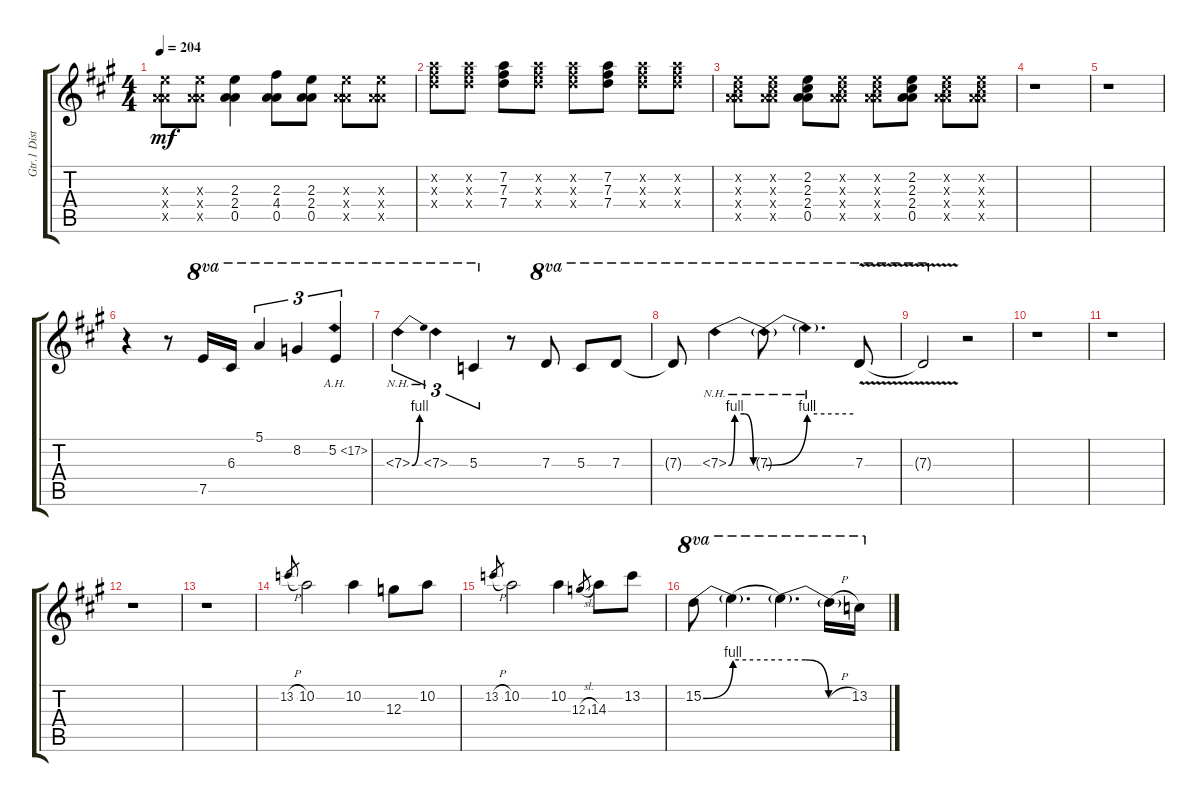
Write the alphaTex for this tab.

\track ("Gtr.1 Distortion" "Gtr.1 Dist") {instrument distortionguitar}
\staff {score tabs}
\tuning (E4 B3 G3 D4 A3 E3) {hide}
\ts (4 4)
\tempo 204
\clef g2
\ks a
(2.3{x} 2.4{x} 0.5{x}).8{dy mf} (2.3{x} 2.4{x} 0.5{x}).8 (2.3 2.4 0.5).4 (2.3 4.4 0.5).8 (2.3 2.4 0.5).8 (2.3{x} 2.4{x} 0.5{x}).8 (2.3{x} 2.4{x} 0.5{x}).8 |
(7.2{x} 7.3{x} 7.4{x}).8 (7.2{x} 7.3{x} 7.4{x}).8 (7.2 7.3 7.4).8 (7.2{x} 7.3{x} 7.4{x}).8 (7.2{x} 7.3{x} 7.4{x}).8 (7.2 7.3 7.4).8 (7.2{x} 7.3{x} 7.4{x}).8 (7.2{x} 7.3{x} 7.4{x}).8 |
(2.2{x} 2.3{x} 2.4{x} 0.5{x}).8 (2.2{x} 2.3{x} 2.4{x} 0.5{x}).8 (2.2 2.3 2.4 0.5).8 (2.2{x} 2.3{x} 2.4{x} 0.5{x}).8 (2.2{x} 2.3{x} 2.4{x} 0.5{x}).8 (2.2 2.3 2.4 0.5).8 (2.2{x} 2.3{x} 2.4{x} 0.5{x}).8 (2.2{x} 2.3{x} 2.4{x} 0.5{x}).8 |
r.1 |
r.1 |
r.4 r.8 7.5.16{ot 8va} 6.3.16{ot 8va} 5.1.4{tu (3 2) ot 8va} 8.2.4{tu (3 2) ot 8va} 5.2{ah 12}.4{tu (3 2) ot 8va} |
7.3{be (bend 0 0 60 4) nh}.4{tu (3 2) ot 8va} 7.3{nh}.4{tu (3 2) ot 8va} 5.3.4{tu (3 2) ot 8va} r.8 7.3.8{ot 8va} 5.3.8{ot 8va} 7.3.8{ot 8va} |
7.3{t}.8{ot 8va} 7.3{be (custom 0 0 10 4 25 4 40 0 60 0) nh}.4{ot 8va} 7.3{be (bend 0 0 60 4) nh t}.8{ot 8va} 7.3{be (hold 0 4 60 4) nh t}.4{d ot 8va} 7.3{v}.8{ot 8va} |
7.3{v t}.2{ot 8va} r.2 |
r.1 |
r.1 |
r.1 |
r.1 |
13.2{h}.8{gr} 10.2.2 10.2.4 12.3.8 10.2.8 |
13.2{h}.8{gr} 10.2.2 10.2.4 12.3{sl}.8{gr} 14.3.8 13.2.8 |
15.2{be (bend 0 0 60 4)}.8{ot 8va} 15.2{be (hold 0 4 60 4) t}.4{d ot 8va} 15.2{be (custom 0 4 20 4 40 0 60 0) t}.4{d ot 8va} 15.2{h t}.16{ot 8va} 13.2.16{ot 8va}
